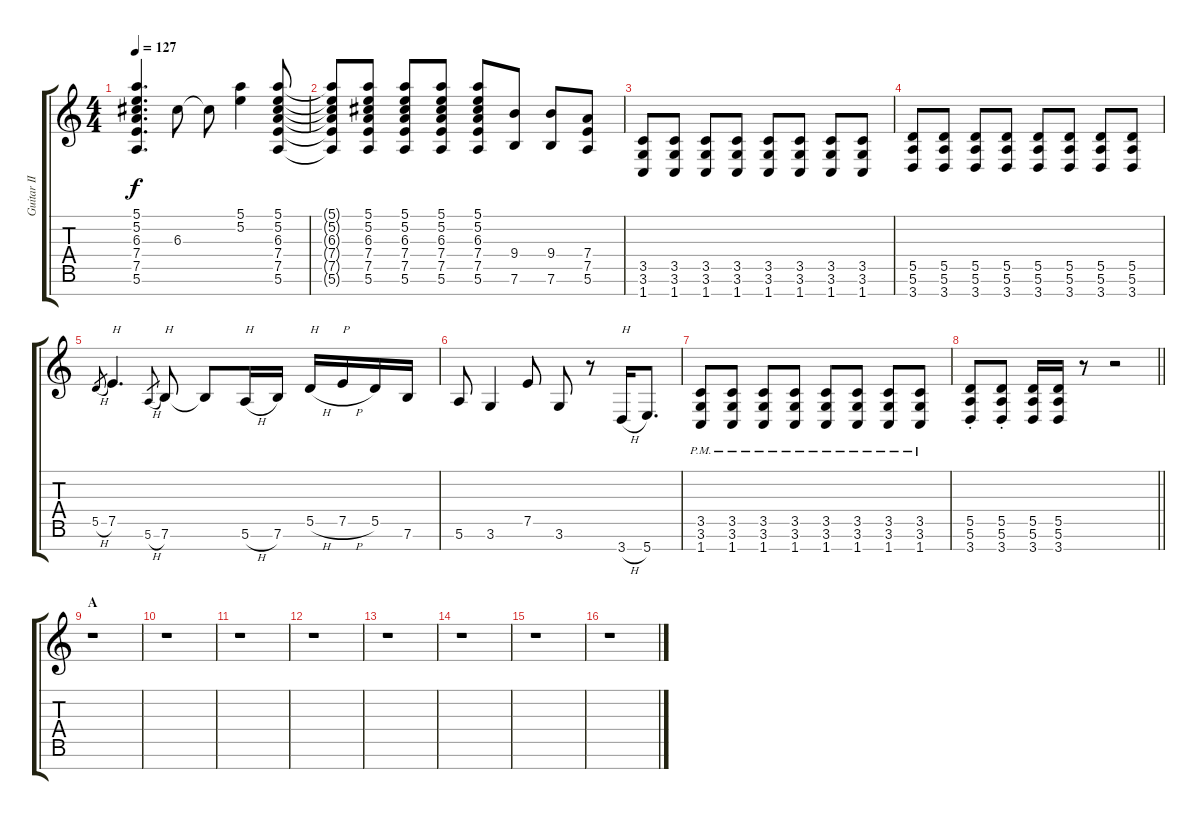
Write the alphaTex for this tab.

\track ("Guitar II" "Guitar II") {instrument distortionguitar}
\staff {score tabs}
\tuning (E4 B3 G3 D3 A2 E2 B1) {hide}
\ts (4 4)
\tempo 127
\clef g2
\ks c
(5.1 5.2 6.3 7.4 7.5 5.6).4{d dy f} 6.3.8 6.3{t}.8 (5.1 5.2).4 (5.1 5.2 6.3 7.4 7.5 5.6).8 |
(5.1{t} 5.2{t} 6.3{t} 7.4{t} 7.5{t} 5.6{t}).8 (5.1 5.2 6.3 7.4 7.5 5.6).8 (5.1 5.2 6.3 7.4 7.5 5.6).8 (5.1 5.2 6.3 7.4 7.5 5.6).8 (5.1 5.2 6.3 7.4 7.5 5.6).8 (9.4 7.6).8 (9.4 7.6).8 (7.4 7.5 5.6).8 |
(3.5 3.6 1.7).8 (3.5 3.6 1.7).8 (3.5 3.6 1.7).8 (3.5 3.6 1.7).8 (3.5 3.6 1.7).8 (3.5 3.6 1.7).8 (3.5 3.6 1.7).8 (3.5 3.6 1.7).8 |
(5.5 5.6 3.7).8 (5.5 5.6 3.7).8 (5.5 5.6 3.7).8 (5.5 5.6 3.7).8 (5.5 5.6 3.7).8 (5.5 5.6 3.7).8 (5.5 5.6 3.7).8 (5.5 5.6 3.7).8 |
5.5{h}.8{gr} 7.5.4{d txt "H"} 5.6{h}.8{gr} 7.6.8{txt "H"} 7.6{t}.8 5.6{h}.16{txt "H"} 7.6.16 5.5{h}.16{txt "H"} 7.5{h}.16{txt "P"} 5.5.16 7.6.16 |
5.6.8 3.6.4 7.5.8 3.6.8 r.8 3.7{h}.16{txt "H"} 5.7.8{d} |
(3.5{pm} 3.6{pm} 1.7{pm}).8 (3.5{pm} 3.6{pm} 1.7{pm}).8 (3.5{pm} 3.6{pm} 1.7{pm}).8 (3.5{pm} 3.6{pm} 1.7{pm}).8 (3.5{pm} 3.6{pm} 1.7{pm}).8 (3.5{pm} 3.6{pm} 1.7{pm}).8 (3.5{pm} 3.6{pm} 1.7{pm}).8 (3.5{pm} 3.6{pm} 1.7{pm}).8 |
\barLineRight lightlight
(5.5{st} 5.6{st} 3.7{st}).8 (5.5{st} 5.6{st} 3.7{st}).8 (5.5 5.6 3.7).16 (5.5 5.6 3.7).16 r.8 r.2 |
\section ("" "A")
r.1 |
r.1 |
r.1 |
r.1 |
r.1 |
r.1 |
r.1 |
r.1
